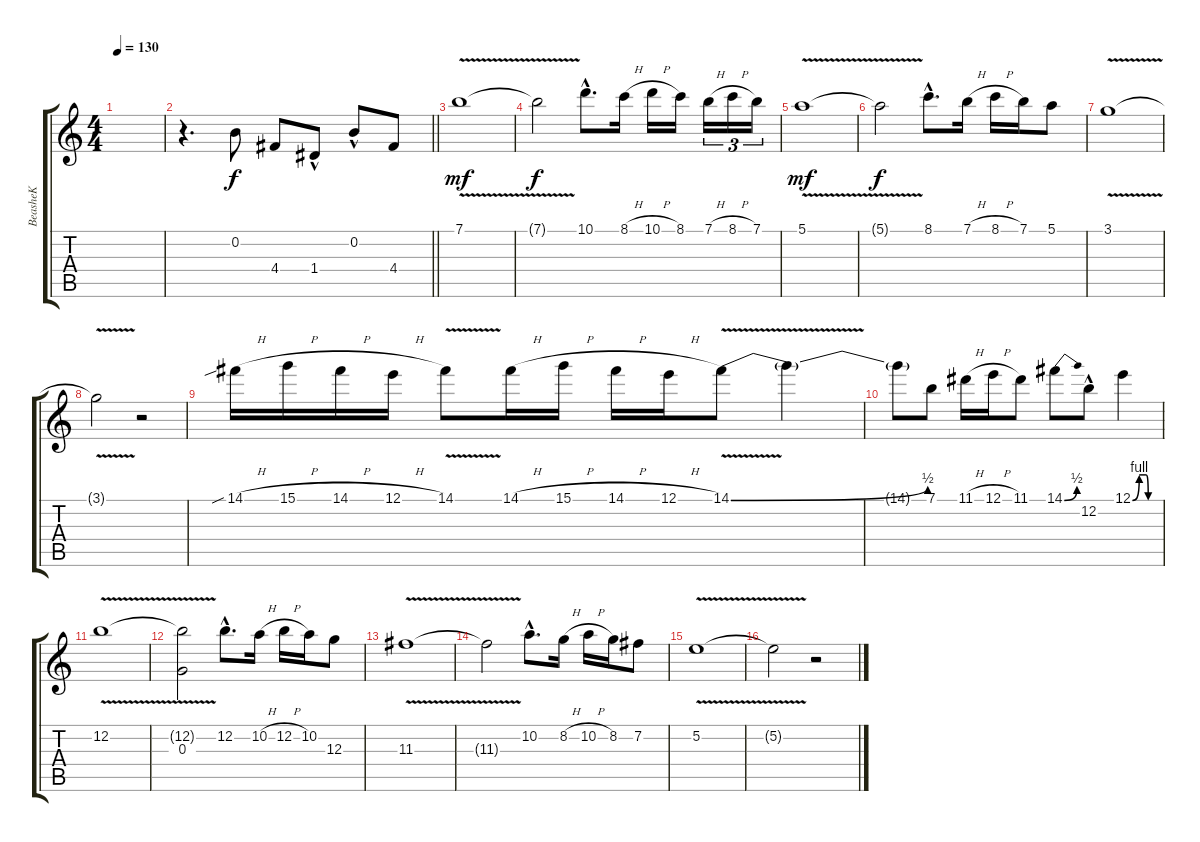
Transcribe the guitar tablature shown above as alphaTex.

\track ("BeasheK" "BeasheK") {instrument acousticguitarsteel}
\staff {score tabs}
\tuning (E4 B3 G3 D3 A2 E2) {hide}
\ts (4 4)
\tempo 130
\clef g2
\ks c
|
\barLineRight lightlight
r.4{d} 0.2.8{dy f} 4.4.8 1.4{hac}.8 0.2{hac}.8 4.4.8 |
7.1{v}.1{dy mf volume 16 instrument distortionguitar} |
7.1{t}.2{dy f} 10.1{hac}.8{d} 8.1{h}.16 10.1{h}.16 8.1.16 7.1{h}.16{tu (3 2)} 8.1{h}.16{tu (3 2)} 7.1.16{tu (3 2)} |
5.1{v}.1{dy mf} |
5.1{t}.2{dy f} 8.1{hac}.8{d} 7.1{h}.16 8.1{h}.16 7.1.16 5.1.8 |
3.1{v}.1 |
3.1{t}.2 r.2 |
14.1{sib h}.16 15.1{h}.16 14.1{h}.16 12.1{h}.16 14.1{v}.8 14.1{h}.16 15.1{h}.16 14.1{h}.16 12.1{h}.16 14.1{be (bend 0 0 60 2) v}.8 14.1{t}.4 |
14.1{t}.8 7.1.8 11.1{h}.16 12.1{h}.16 11.1.8 14.1{be (bend 0 0 60 2)}.8 12.2{hac}.8 12.1{be (custom 0 0 15 4 30 4 35 0 60 0)}.4 |
12.2{v}.1{volume 16 instrument distortionguitar} |
(12.2{t} 0.3).2 12.2{hac}.8{d} 10.2{h}.16 12.2{h}.16 10.2.16 12.3.8 |
11.3{v}.1 |
11.3{t}.2 10.2{hac}.8{d} 8.2{h}.16 10.2{h}.16 8.2.16 7.2.8 |
5.2{v}.1 |
5.2{t}.2 r.2
